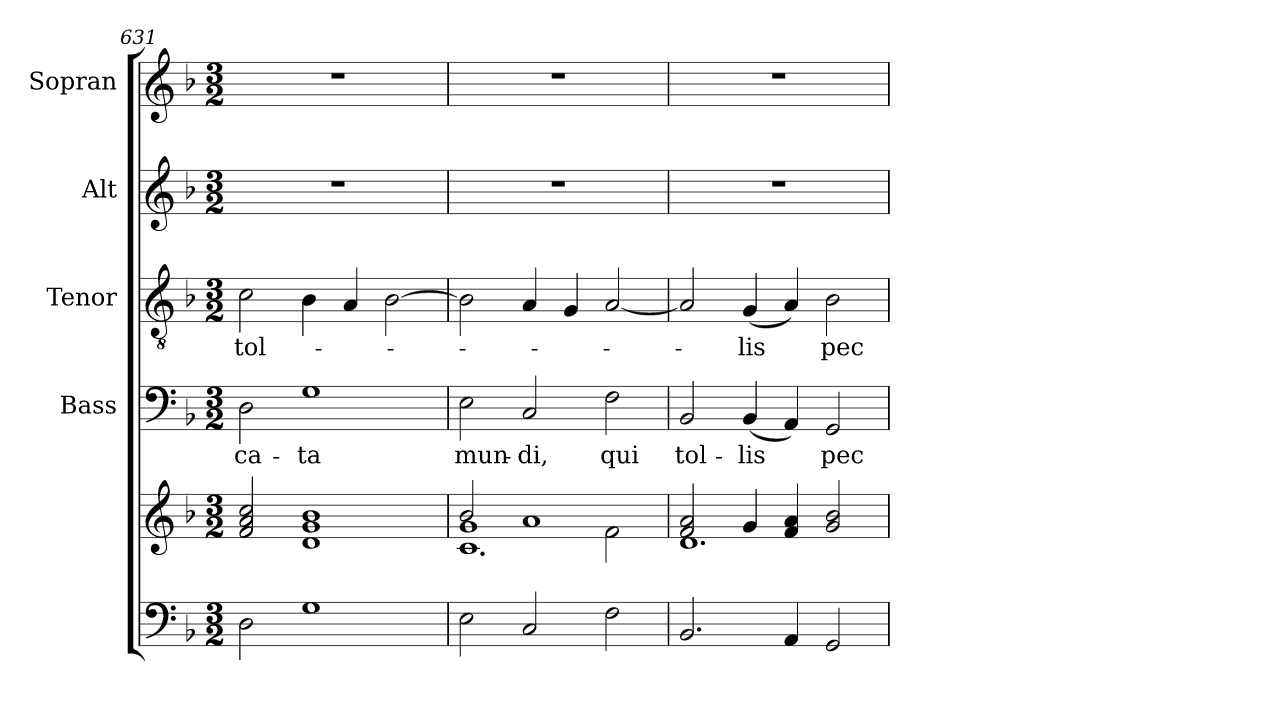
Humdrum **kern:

**kern	**kern	**kern	**text	**kern	**text	**kern	**kern
*part5	*part5	*part4	*part4	*part3	*part3	*part2	*part1
*staff6	*staff5	*staff4	*staff4	*staff3	*staff3	*staff2	*staff1
*	*	*I"Bass	*	*I"Tenor	*	*I"Alt	*I"Sopran
*	*	*I'B.	*	*I'T.	*	*I'A.	*I'S.
*clefF4	*clefG2	*clefF4	*	*clefGv2	*	*clefG2	*clefG2
*k[b-]	*k[b-]	*k[b-]	*	*k[b-]	*	*k[b-]	*k[b-]
*F:	*F:	*F:	*	*F:	*	*F:	*F:
*M3/2	*M3/2	*M3/2	*	*M3/2	*	*M3/2	*M3/2
=631	=631	=631	=631	=631	=631	=631	=631
!	!	!	!LO:LY:b	!	!LO:LY:b	!	!
2D\	2f/ 2a/ 2cc/	2D\	-ca-	2c\	tol-	1.r	1.r
!	!	!	!LO:LY:b	!	!	!	!
1G	1d 1g 1b-	1G	-ta	4B-\	.	.	.
.	.	.	.	4A/	.	.	.
.	.	.	.	[2B-\	.	.	.
=632	=632	=632	=632	=632	=632	=632	=632
*	*^	*	*	*	*	*	*
*	*	*^	*	*	*	*	*	*
!	!	!	!	!	!LO:LY:b	!	!	!	!
2E\	2b-/	1.c	1g	2E\	mun-	2B-\]	.	1.r	1.r
!	!	!	!	!	!LO:LY:b	!	!	!	!
2C/	1a	.	.	2C/	-di,	4A/	.	.	.
.	.	.	.	.	.	4G/	.	.	.
!	!	!	!	!	!LO:LY:b	!	!	!	!
2F\	.	.	2f\	2F\	qui	[2A/	.	.	.
=633	=633	=633	=633	=633	=633	=633	=633	=633	=633
!	!	!	!	!	!LO:LY:b	!	!	!	!
*	*	*v	*v	*	*	*	*	*	*
2.BB-/	2f/ 2a/	1.d	2BB-/	tol-	2A/]	.	1.r	1.r
!	!	!	!	!LO:LY:b	!	!LO:LY:b	!	!
.	4g/	.	(<4BB-/	-lis	(<4G/	-lis	.	.
4AA/	4f/ 4a/	.	4AA/)	.	4A/)	.	.	.
!	!	!	!	!LO:LY:b	!	!LO:LY:b	!	!
2GG/	2g/ 2b-/	.	2GG/	pec-	2B-\	pec-	.	.
*	*v	*v	*	*	*	*	*	*
=	=	=	=	=	=	=	=
*-	*-	*-	*-	*-	*-	*-	*-
